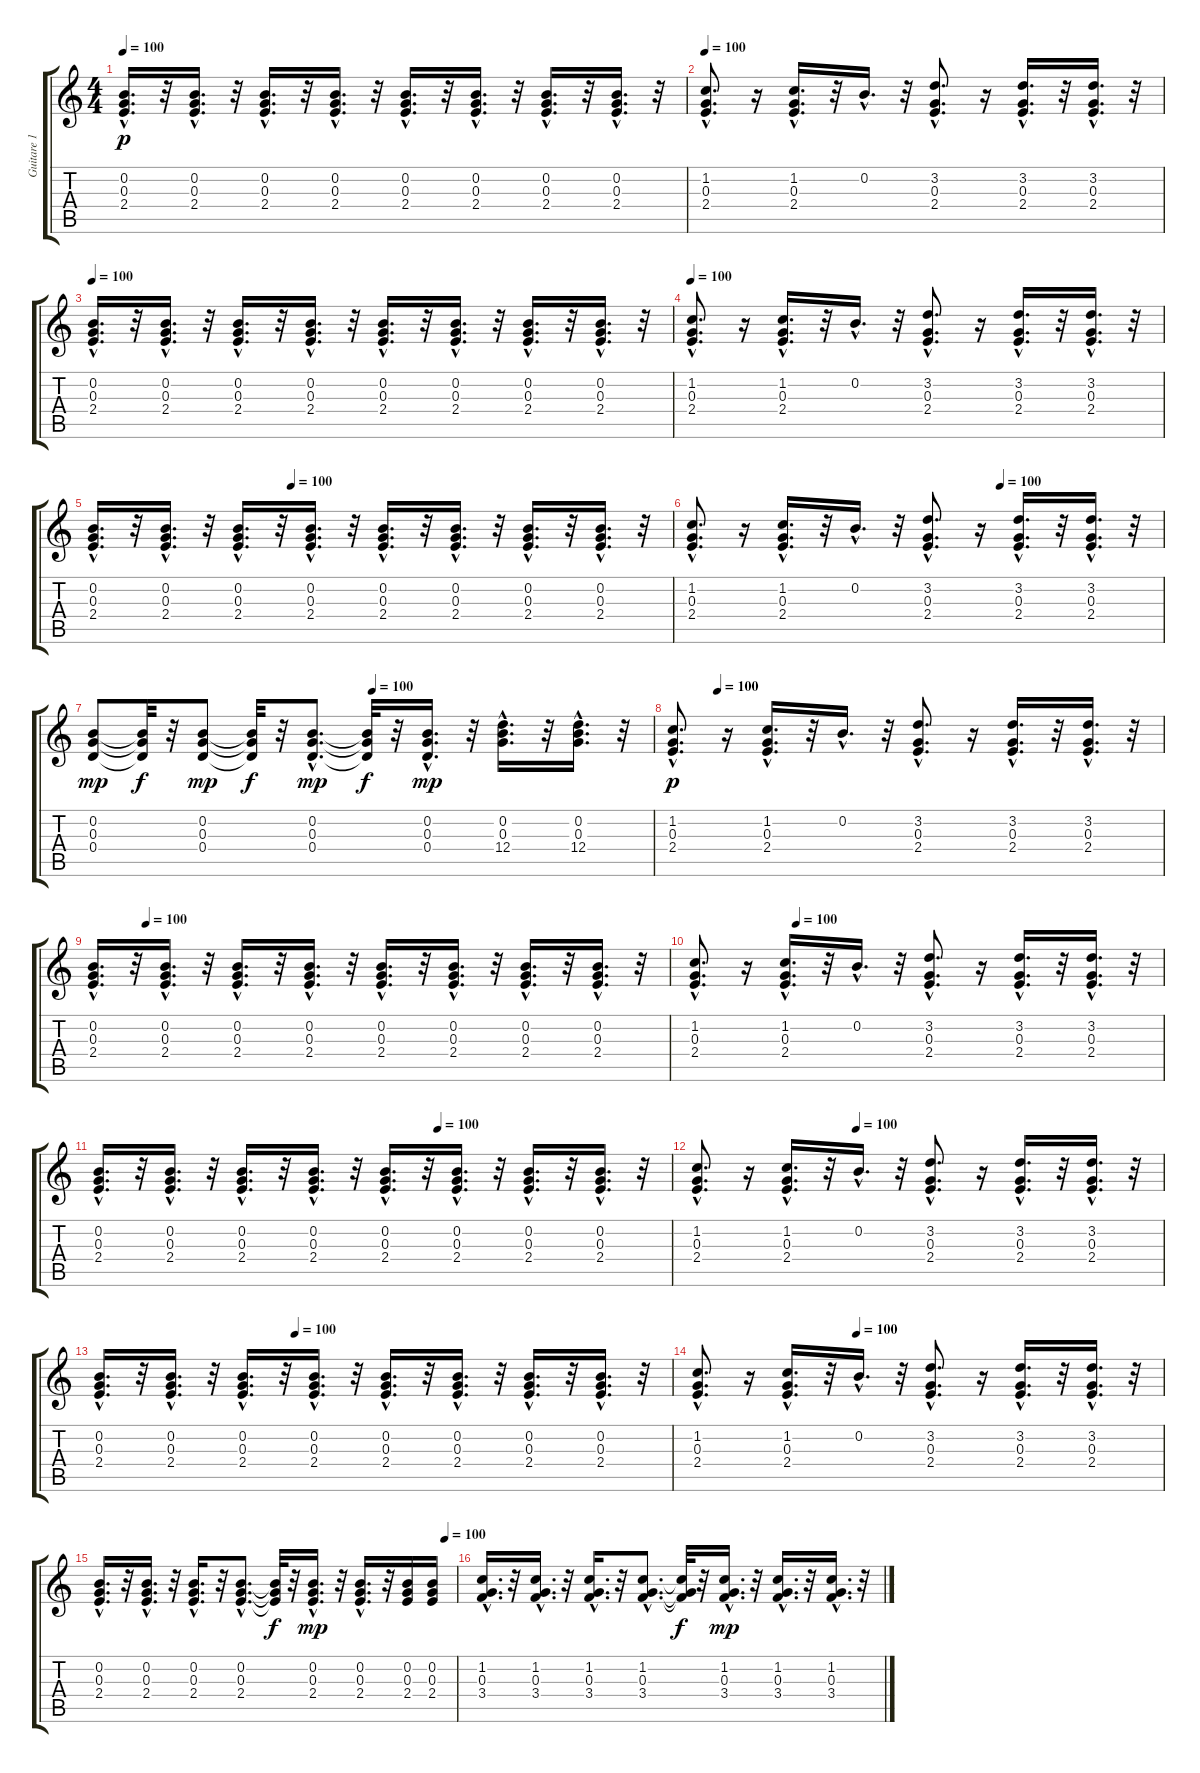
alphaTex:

\track ("Guitare 1" "Guitare 1") {instrument acousticguitarnylon}
\staff {score tabs}
\tuning (E4 B3 G3 D3 A2 E2) {hide}
\ts (4 4)
\tempo 100
\clef g2
\ks c
(0.2{hac} 0.3{hac} 2.4{hac}).16{d dy p} r.32 (0.2{hac} 0.3{hac} 2.4{hac}).16{d} r.32 (0.2{hac} 0.3{hac} 2.4{hac}).16{d} r.32 (0.2{hac} 0.3{hac} 2.4{hac}).16{d} r.32 (0.2{hac} 0.3{hac} 2.4{hac}).16{d} r.32 (0.2{hac} 0.3{hac} 2.4{hac}).16{d} r.32 (0.2{hac} 0.3{hac} 2.4{hac}).16{d} r.32 (0.2{hac} 0.3{hac} 2.4{hac}).16{d} r.32 |
\tempo 100
(1.2{hac} 0.3{hac} 2.4{hac}).8{d} r.16 (1.2{hac} 0.3{hac} 2.4{hac}).16{d} r.32 0.2{hac}.16{d} r.32 (3.2{hac} 0.3{hac} 2.4{hac}).8{d} r.16 (3.2{hac} 0.3{hac} 2.4{hac}).16{d} r.32 (3.2{hac} 0.3{hac} 2.4{hac}).16{d} r.32 |
\tempo 100
(0.2{hac} 0.3{hac} 2.4{hac}).16{d} r.32 (0.2{hac} 0.3{hac} 2.4{hac}).16{d} r.32 (0.2{hac} 0.3{hac} 2.4{hac}).16{d} r.32 (0.2{hac} 0.3{hac} 2.4{hac}).16{d} r.32 (0.2{hac} 0.3{hac} 2.4{hac}).16{d} r.32 (0.2{hac} 0.3{hac} 2.4{hac}).16{d} r.32 (0.2{hac} 0.3{hac} 2.4{hac}).16{d} r.32 (0.2{hac} 0.3{hac} 2.4{hac}).16{d} r.32 |
\tempo 100
(1.2{hac} 0.3{hac} 2.4{hac}).8{d} r.16 (1.2{hac} 0.3{hac} 2.4{hac}).16{d} r.32 0.2{hac}.16{d} r.32 (3.2{hac} 0.3{hac} 2.4{hac}).8{d} r.16 (3.2{hac} 0.3{hac} 2.4{hac}).16{d} r.32 (3.2{hac} 0.3{hac} 2.4{hac}).16{d} r.32 |
\tempo (100 0.34375)
(0.2{hac} 0.3{hac} 2.4{hac}).16{d} r.32 (0.2{hac} 0.3{hac} 2.4{hac}).16{d} r.32 (0.2{hac} 0.3{hac} 2.4{hac}).16{d} r.32 (0.2{hac} 0.3{hac} 2.4{hac}).16{d} r.32 (0.2{hac} 0.3{hac} 2.4{hac}).16{d} r.32 (0.2{hac} 0.3{hac} 2.4{hac}).16{d} r.32 (0.2{hac} 0.3{hac} 2.4{hac}).16{d} r.32 (0.2{hac} 0.3{hac} 2.4{hac}).16{d} r.32 |
\tempo (100 0.65625)
(1.2{hac} 0.3{hac} 2.4{hac}).8{d} r.16 (1.2{hac} 0.3{hac} 2.4{hac}).16{d} r.32 0.2{hac}.16{d} r.32 (3.2{hac} 0.3{hac} 2.4{hac}).8{d} r.16 (3.2{hac} 0.3{hac} 2.4{hac}).16{d} r.32 (3.2{hac} 0.3{hac} 2.4{hac}).16{d} r.32 |
\tempo (100 0.5)
(0.2 0.3 0.4).8{dy mp} (0.2{t} 0.3{t} 0.4{t}).32{dy f} r.32 (0.2 0.3 0.4).8{dy mp} (0.2{t} 0.3{t} 0.4{t}).32{dy f} r.32 (0.2{hac} 0.3{hac} 0.4{hac}).8{d dy mp} (0.2{t} 0.3{t} 0.4{t}).32{dy f} r.32 (0.2{hac} 0.3{hac} 0.4{hac}).16{d dy mp} r.32 (0.2{hac} 0.3{hac} 12.4{hac}).16{d} r.32 (0.2{hac} 0.3{hac} 12.4{hac}).16{d} r.32 |
\tempo (100 0.09375)
(1.2{hac} 0.3{hac} 2.4{hac}).8{d dy p} r.16 (1.2{hac} 0.3{hac} 2.4{hac}).16{d} r.32 0.2{hac}.16{d} r.32 (3.2{hac} 0.3{hac} 2.4{hac}).8{d} r.16 (3.2{hac} 0.3{hac} 2.4{hac}).16{d} r.32 (3.2{hac} 0.3{hac} 2.4{hac}).16{d} r.32 |
\tempo (100 0.09375)
(0.2{hac} 0.3{hac} 2.4{hac}).16{d} r.32 (0.2{hac} 0.3{hac} 2.4{hac}).16{d} r.32 (0.2{hac} 0.3{hac} 2.4{hac}).16{d} r.32 (0.2{hac} 0.3{hac} 2.4{hac}).16{d} r.32 (0.2{hac} 0.3{hac} 2.4{hac}).16{d} r.32 (0.2{hac} 0.3{hac} 2.4{hac}).16{d} r.32 (0.2{hac} 0.3{hac} 2.4{hac}).16{d} r.32 (0.2{hac} 0.3{hac} 2.4{hac}).16{d} r.32 |
\tempo (100 0.21875)
(1.2{hac} 0.3{hac} 2.4{hac}).8{d} r.16 (1.2{hac} 0.3{hac} 2.4{hac}).16{d} r.32 0.2{hac}.16{d} r.32 (3.2{hac} 0.3{hac} 2.4{hac}).8{d} r.16 (3.2{hac} 0.3{hac} 2.4{hac}).16{d} r.32 (3.2{hac} 0.3{hac} 2.4{hac}).16{d} r.32 |
\tempo (100 0.59375)
(0.2{hac} 0.3{hac} 2.4{hac}).16{d} r.32 (0.2{hac} 0.3{hac} 2.4{hac}).16{d} r.32 (0.2{hac} 0.3{hac} 2.4{hac}).16{d} r.32 (0.2{hac} 0.3{hac} 2.4{hac}).16{d} r.32 (0.2{hac} 0.3{hac} 2.4{hac}).16{d} r.32 (0.2{hac} 0.3{hac} 2.4{hac}).16{d} r.32 (0.2{hac} 0.3{hac} 2.4{hac}).16{d} r.32 (0.2{hac} 0.3{hac} 2.4{hac}).16{d} r.32 |
\tempo (100 0.34375)
(1.2{hac} 0.3{hac} 2.4{hac}).8{d} r.16 (1.2{hac} 0.3{hac} 2.4{hac}).16{d} r.32 0.2{hac}.16{d} r.32 (3.2{hac} 0.3{hac} 2.4{hac}).8{d} r.16 (3.2{hac} 0.3{hac} 2.4{hac}).16{d} r.32 (3.2{hac} 0.3{hac} 2.4{hac}).16{d} r.32 |
\tempo (100 0.34375)
(0.2{hac} 0.3{hac} 2.4{hac}).16{d} r.32 (0.2{hac} 0.3{hac} 2.4{hac}).16{d} r.32 (0.2{hac} 0.3{hac} 2.4{hac}).16{d} r.32 (0.2{hac} 0.3{hac} 2.4{hac}).16{d} r.32 (0.2{hac} 0.3{hac} 2.4{hac}).16{d} r.32 (0.2{hac} 0.3{hac} 2.4{hac}).16{d} r.32 (0.2{hac} 0.3{hac} 2.4{hac}).16{d} r.32 (0.2{hac} 0.3{hac} 2.4{hac}).16{d} r.32 |
\tempo (100 0.34375)
(1.2{hac} 0.3{hac} 2.4{hac}).8{d} r.16 (1.2{hac} 0.3{hac} 2.4{hac}).16{d} r.32 0.2{hac}.16{d} r.32 (3.2{hac} 0.3{hac} 2.4{hac}).8{d} r.16 (3.2{hac} 0.3{hac} 2.4{hac}).16{d} r.32 (3.2{hac} 0.3{hac} 2.4{hac}).16{d} r.32 |
\tempo (100 0.96875)
(0.2{hac} 0.3{hac} 2.4{hac}).16{d} r.32 (0.2{hac} 0.3{hac} 2.4{hac}).16{d} r.32 (0.2{hac} 0.3{hac} 2.4{hac}).16{d} r.32 (0.2{hac} 0.3{hac} 2.4{hac}).8{d} (0.2{t} 0.3{t} 2.4{t}).32{dy f} r.32 (0.2{hac} 0.3{hac} 2.4{hac}).16{d dy mp} r.32 (0.2{hac} 0.3{hac} 2.4{hac}).16{d} r.32 (0.2 0.3 2.4).16 (0.2 0.3 2.4).16 |
(1.2{hac} 0.3{hac} 3.4{hac}).16{d} r.32 (1.2{hac} 0.3{hac} 3.4{hac}).16{d} r.32 (1.2{hac} 0.3{hac} 3.4{hac}).16{d} r.32 (1.2{hac} 0.3{hac} 3.4{hac}).8{d} (1.2{t} 0.3{t} 3.4{t}).32{dy f} r.32 (1.2{hac} 0.3{hac} 3.4{hac}).16{d dy mp} r.32 (1.2{hac} 0.3{hac} 3.4{hac}).16{d} r.32 (1.2{hac} 0.3{hac} 3.4{hac}).16{d} r.32
